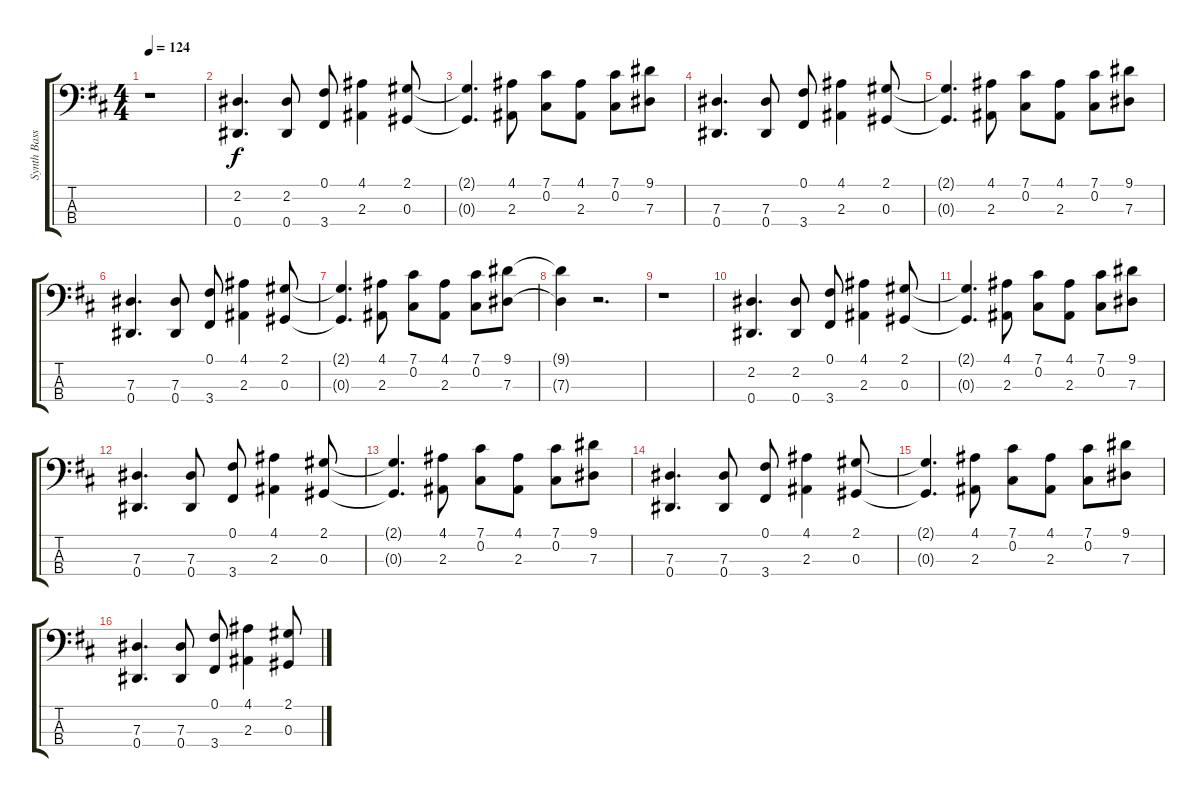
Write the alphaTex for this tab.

\track ("Synth Bass" "Synth Bass") {instrument electricbassfinger}
\staff {score tabs}
\tuning (Gb2 Db2 Ab1 Eb1) {hide}
\ts (4 4)
\tempo 124
\clef f4
\ks d
r.1{dy f} |
(2.2 0.4).4{d} (2.2 0.4).8 (0.1 3.4).8 (4.1 2.3).4 (2.1 0.3).8 |
(2.1{t} 0.3{t}).4{d} (4.1 2.3).8 (7.1 0.2).8 (4.1 2.3).8 (7.1 0.2).8 (9.1 7.3).8 |
(7.3 0.4).4{d} (7.3 0.4).8 (0.1 3.4).8 (4.1 2.3).4 (2.1 0.3).8 |
(2.1{t} 0.3{t}).4{d} (4.1 2.3).8 (7.1 0.2).8 (4.1 2.3).8 (7.1 0.2).8 (9.1 7.3).8 |
(7.3 0.4).4{d} (7.3 0.4).8 (0.1 3.4).8 (4.1 2.3).4 (2.1 0.3).8 |
(2.1{t} 0.3{t}).4{d} (4.1 2.3).8 (7.1 0.2).8 (4.1 2.3).8 (7.1 0.2).8 (9.1 7.3).8 |
(9.1{t} 7.3{t}).4 r.2{d} |
r.1 |
(2.2 0.4).4{d} (2.2 0.4).8 (0.1 3.4).8 (4.1 2.3).4 (2.1 0.3).8 |
(2.1{t} 0.3{t}).4{d} (4.1 2.3).8 (7.1 0.2).8 (4.1 2.3).8 (7.1 0.2).8 (9.1 7.3).8 |
(7.3 0.4).4{d} (7.3 0.4).8 (0.1 3.4).8 (4.1 2.3).4 (2.1 0.3).8 |
(2.1{t} 0.3{t}).4{d} (4.1 2.3).8 (7.1 0.2).8 (4.1 2.3).8 (7.1 0.2).8 (9.1 7.3).8 |
(7.3 0.4).4{d} (7.3 0.4).8 (0.1 3.4).8 (4.1 2.3).4 (2.1 0.3).8 |
(2.1{t} 0.3{t}).4{d} (4.1 2.3).8 (7.1 0.2).8 (4.1 2.3).8 (7.1 0.2).8 (9.1 7.3).8 |
(7.3 0.4).4{d} (7.3 0.4).8 (0.1 3.4).8 (4.1 2.3).4 (2.1 0.3).8
